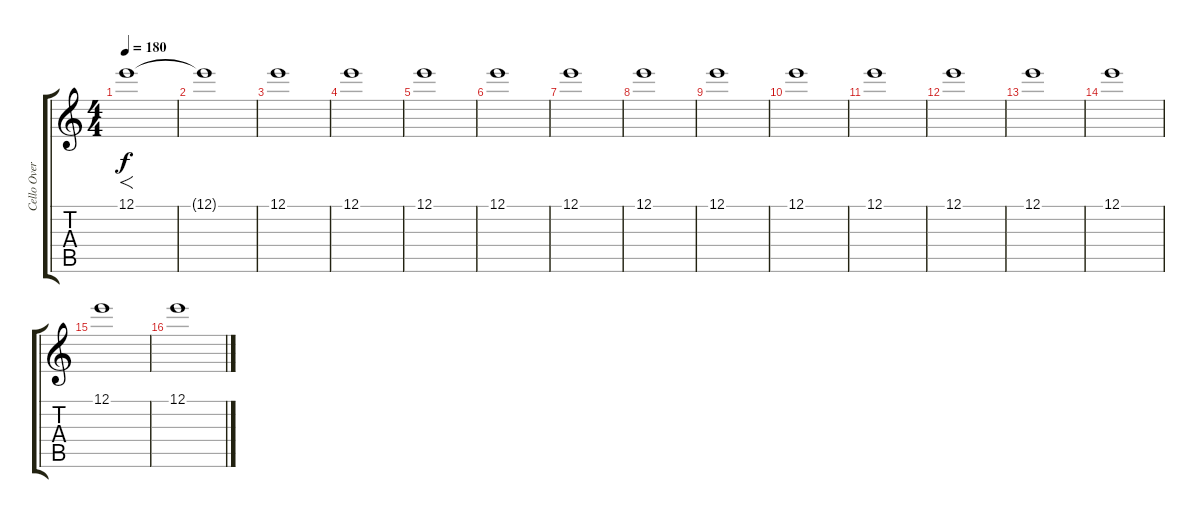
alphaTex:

\track ("Cello Overall" "Cello Over") {instrument distortionguitar}
\staff {score tabs}
\tuning (E4 B3 G3 D3 A2 D2) {hide}
\ts (4 4)
\tempo 180
\tempo 145
\tempo 180
\clef g2
\ks c
12.1.1{f dy f instrument stringensemble1} |
12.1{t}.1 |
12.1.1 |
12.1.1 |
12.1.1 |
12.1.1 |
12.1.1 |
12.1.1 |
12.1.1 |
12.1.1 |
12.1.1 |
12.1.1 |
12.1.1 |
12.1.1 |
12.1.1 |
12.1.1
